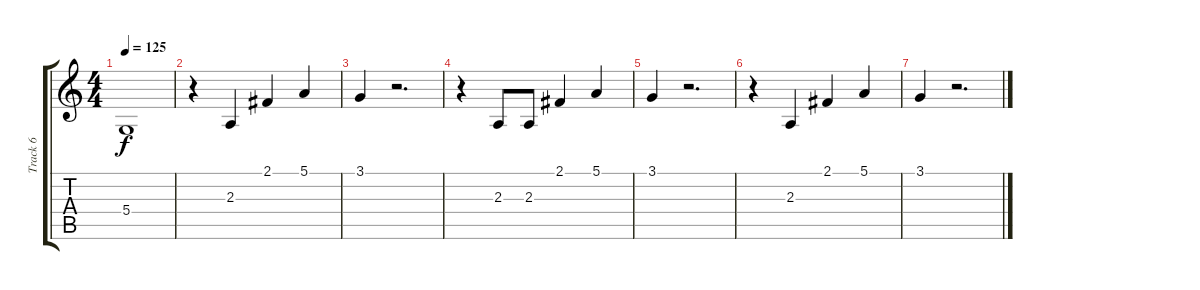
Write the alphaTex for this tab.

\track ("Track 6" "Track 6") {instrument lead6voice}
\staff {score tabs}
\tuning (E4 B3 G3 D3 A2 E2) {hide}
\ts (4 4)
\tempo 125
\clef g2
\ks c
5.4.1{dy f} |
r.4 2.3.4 2.1.4 5.1.4 |
3.1.4 r.2{d} |
r.4 2.3.8 2.3.8 2.1.4 5.1.4 |
3.1.4 r.2{d} |
r.4 2.3.4 2.1.4 5.1.4 |
3.1.4 r.2{d}
